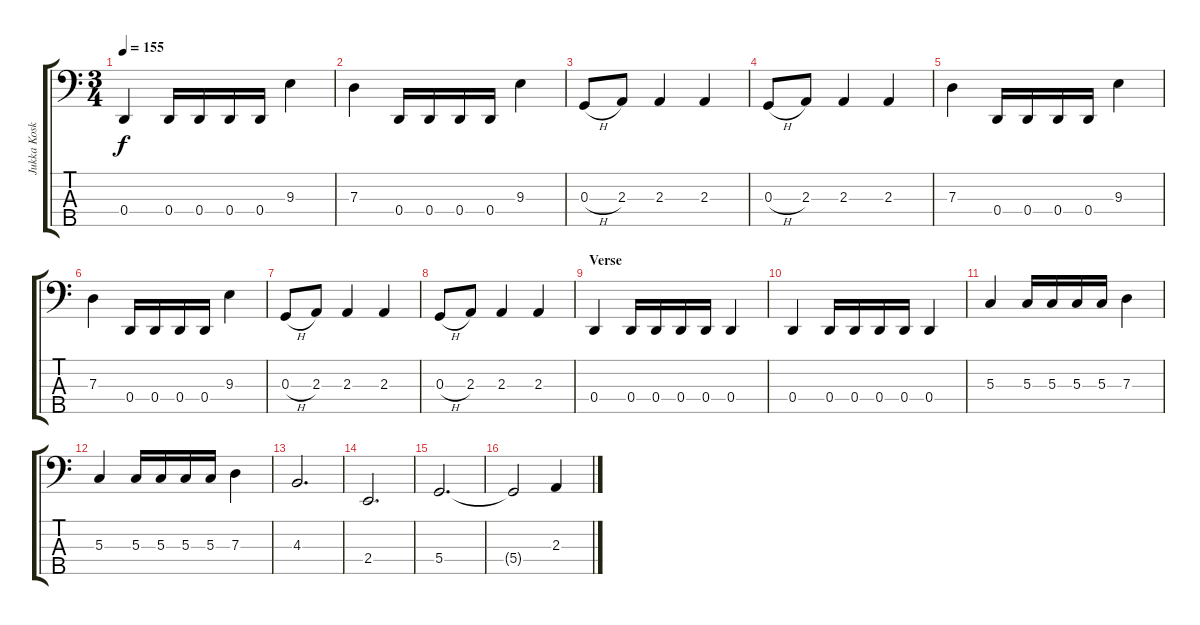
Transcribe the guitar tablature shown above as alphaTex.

\track ("Jukka Koskinen" "Jukka Kosk") {instrument electricbasspick}
\staff {score tabs}
\tuning (F2 C2 G1 D1 A0) {hide}
\ts (3 4)
\tempo 155
\clef f4
\ks c
0.4.4{dy f} 0.4.16 0.4.16 0.4.16 0.4.16 9.3.4 |
7.3.4 0.4.16 0.4.16 0.4.16 0.4.16 9.3.4 |
0.3{h}.8 2.3.8 2.3.4 2.3.4 |
0.3{h}.8 2.3.8 2.3.4 2.3.4 |
7.3.4 0.4.16 0.4.16 0.4.16 0.4.16 9.3.4 |
7.3.4 0.4.16 0.4.16 0.4.16 0.4.16 9.3.4 |
0.3{h}.8 2.3.8 2.3.4 2.3.4 |
0.3{h}.8 2.3.8 2.3.4 2.3.4 |
\section ("" "Verse")
0.4.4 0.4.16 0.4.16 0.4.16 0.4.16 0.4.4 |
0.4.4 0.4.16 0.4.16 0.4.16 0.4.16 0.4.4 |
5.3.4 5.3.16 5.3.16 5.3.16 5.3.16 7.3.4 |
5.3.4 5.3.16 5.3.16 5.3.16 5.3.16 7.3.4 |
4.3.2{d} |
2.4.2{d} |
5.4.2{d} |
5.4{t}.2 2.3.4
